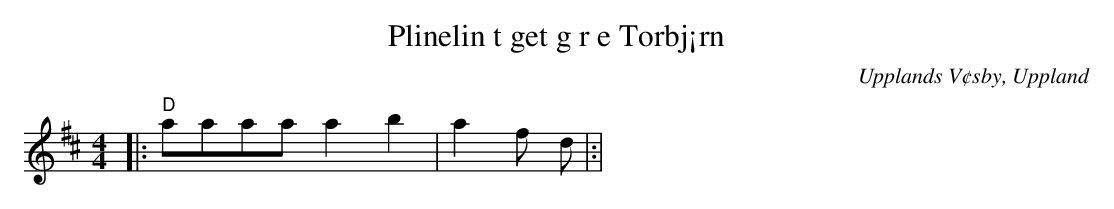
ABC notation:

X:1
T:Plinelin t get g r e Torbj¡rn
O:Upplands V¢sby, Uppland
M:4/4
L:1/8
K:D
|: "D"aaaa a2 b2 |a2f#2 d1 |:|
